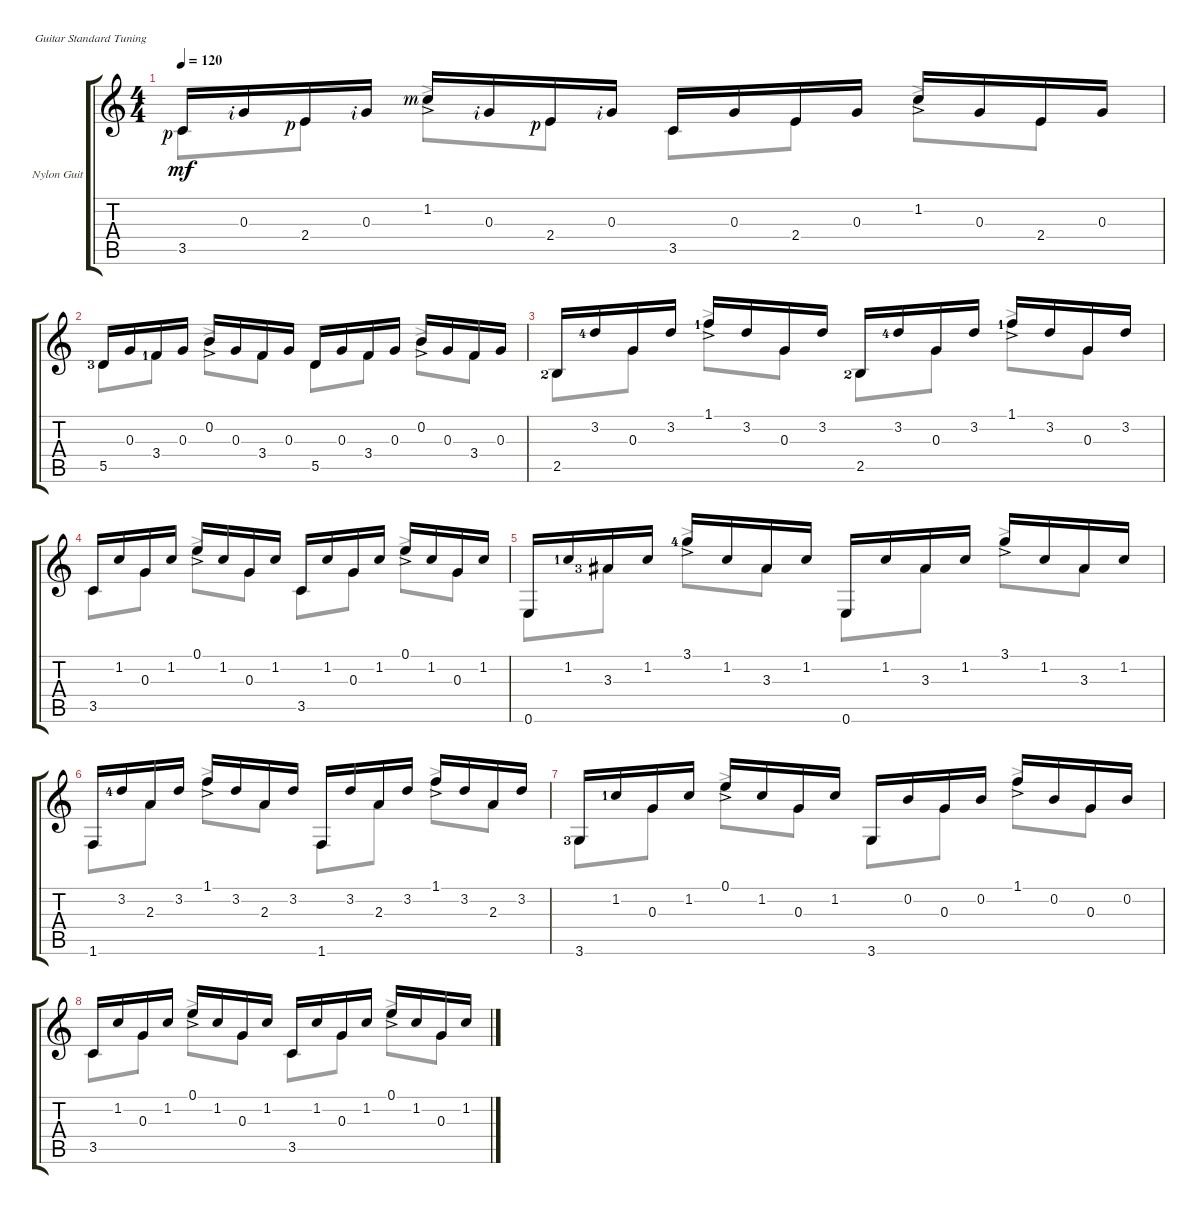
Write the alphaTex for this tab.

\defaultSystemsLayout 4
\bracketExtendMode groupsimilarinstruments
\firstSystemTrackNameOrientation horizontal
\otherSystemsTrackNameOrientation horizontal
\track ("Nylon Guitar" "Nylon Guit") {instrument acousticguitarsteel}
\staff {score tabs}
\tuning (E4 B3 G3 D3 A2 E2)
\voice
\ts (4 4)
\tempo 120
\clef g2
\ks c
3.5{rf 1}.16{dy mf instrument acousticguitarsteel} 0.3{rf 2}.16 2.4{rf 1}.16 0.3{rf 2}.16 1.2{ac rf 3}.16 0.3{rf 2}.16 2.4{rf 1}.16 0.3{rf 2}.16 3.5.16 0.3.16 2.4.16 0.3.16 1.2{ac}.16 0.3.16 2.4.16 0.3.16 |
5.5{lf 4}.16 0.3.16 3.4{lf 2}.16 0.3.16 0.2{ac}.16 0.3.16 3.4.16 0.3.16 5.5.16 0.3.16 3.4.16 0.3.16 0.2{ac}.16 0.3.16 3.4.16 0.3.16 |
2.5{lf 3}.16 3.2{lf 5}.16 0.3.16 3.2.16 1.1{ac lf 2}.16 3.2.16 0.3.16 3.2.16 2.5{lf 3}.16 3.2{lf 5}.16 0.3.16 3.2.16 1.1{ac lf 2}.16 3.2.16 0.3.16 3.2.16 |
3.5.16 1.2.16 0.3.16 1.2.16 0.1{ac}.16 1.2.16 0.3.16 1.2.16 3.5.16 1.2.16 0.3.16 1.2.16 0.1{ac}.16 1.2.16 0.3.16 1.2.16 |
0.6.16 1.2{lf 2}.16 3.3{lf 4}.16 1.2.16 3.1{ac lf 5}.16 1.2.16 3.3.16 1.2.16 0.6.16 1.2.16 3.3.16 1.2.16 3.1{ac}.16 1.2.16 3.3.16 1.2.16 |
1.6.16 3.2{lf 5}.16 2.3.16 3.2.16 1.1{ac}.16 3.2.16 2.3.16 3.2.16 1.6.16 3.2.16 2.3.16 3.2.16 1.1{ac}.16 3.2.16 2.3.16 3.2.16 |
3.6{lf 4}.16 1.2{lf 2}.16 0.3.16 1.2.16 0.1{ac}.16 1.2.16 0.3.16 1.2.16 3.6.16 0.2.16 0.3.16 0.2.16 1.1{ac}.16 0.2.16 0.3.16 0.2.16 |
3.5.16 1.2.16 0.3.16 1.2.16 0.1{ac}.16 1.2.16 0.3.16 1.2.16 3.5.16 1.2.16 0.3.16 1.2.16 0.1{ac}.16 1.2.16 0.3.16 1.2.16
\voice
\clef g2
\ottava regular
\simile none
\ks c
3.5{rf 1}.8{dy mf} 2.4{rf 1}.8 1.2{ac rf 3}.8 2.4{rf 1}.8 3.5.8 2.4.8 1.2{ac}.8 2.4.8 |
5.5{lf 4}.8 3.4{lf 2}.8 0.2{ac}.8 3.4.8 5.5.8 3.4.8 0.2{ac}.8 3.4.8 |
2.5{lf 3}.8 0.3.8 1.1{ac lf 2}.8 0.3.8 2.5{lf 3}.8 0.3.8 1.1{ac lf 2}.8 0.3.8 |
3.5.8 0.3.8 0.1{ac}.8 0.3.8 3.5.8 0.3.8 0.1{ac}.8 0.3.8 |
0.6.8 3.3{lf 4}.8 3.1{ac lf 5}.8 3.3.8 0.6.8 3.3.8 3.1{ac}.8 3.3.8 |
1.6.8 2.3.8 1.1{ac}.8 2.3.8 1.6.8 2.3.8 1.1{ac}.8 2.3.8 |
3.6{lf 4}.8 0.3.8 0.1{ac}.8 0.3.8 3.6.8 0.3.8 1.1{ac}.8 0.3.8 |
3.5.8 0.3.8 0.1{ac}.8 0.3.8 3.5.8 0.3.8 0.1{ac}.8 0.3.8
